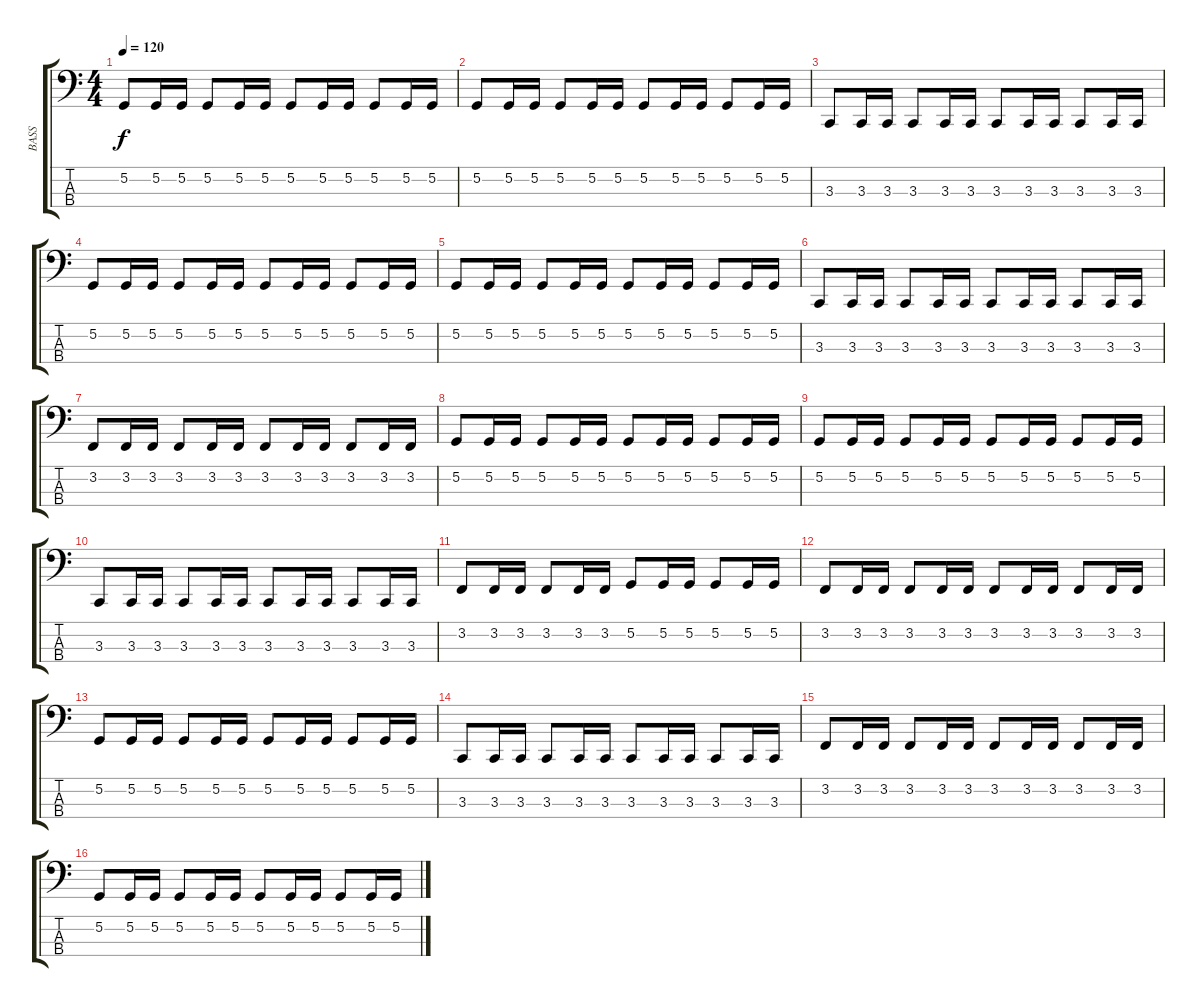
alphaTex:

\track ("BASS" "BASS") {instrument ocarina}
\staff {score tabs}
\tuning (G2 D2 A1 E1) {hide}
\ts (4 4)
\tempo 120
\clef f4
\ks c
5.2.8{dy f} 5.2.16 5.2.16 5.2.8 5.2.16 5.2.16 5.2.8 5.2.16 5.2.16 5.2.8 5.2.16 5.2.16 |
5.2.8 5.2.16 5.2.16 5.2.8 5.2.16 5.2.16 5.2.8 5.2.16 5.2.16 5.2.8 5.2.16 5.2.16 |
3.3.8 3.3.16 3.3.16 3.3.8 3.3.16 3.3.16 3.3.8 3.3.16 3.3.16 3.3.8 3.3.16 3.3.16 |
5.2.8 5.2.16 5.2.16 5.2.8 5.2.16 5.2.16 5.2.8 5.2.16 5.2.16 5.2.8 5.2.16 5.2.16 |
5.2.8 5.2.16 5.2.16 5.2.8 5.2.16 5.2.16 5.2.8 5.2.16 5.2.16 5.2.8 5.2.16 5.2.16 |
3.3.8 3.3.16 3.3.16 3.3.8 3.3.16 3.3.16 3.3.8 3.3.16 3.3.16 3.3.8 3.3.16 3.3.16 |
3.2.8 3.2.16 3.2.16 3.2.8 3.2.16 3.2.16 3.2.8 3.2.16 3.2.16 3.2.8 3.2.16 3.2.16 |
5.2.8 5.2.16 5.2.16 5.2.8 5.2.16 5.2.16 5.2.8 5.2.16 5.2.16 5.2.8 5.2.16 5.2.16 |
5.2.8 5.2.16 5.2.16 5.2.8 5.2.16 5.2.16 5.2.8 5.2.16 5.2.16 5.2.8 5.2.16 5.2.16 |
3.3.8 3.3.16 3.3.16 3.3.8 3.3.16 3.3.16 3.3.8 3.3.16 3.3.16 3.3.8 3.3.16 3.3.16 |
3.2.8 3.2.16 3.2.16 3.2.8 3.2.16 3.2.16 5.2.8 5.2.16 5.2.16 5.2.8 5.2.16 5.2.16 |
3.2.8 3.2.16 3.2.16 3.2.8 3.2.16 3.2.16 3.2.8 3.2.16 3.2.16 3.2.8 3.2.16 3.2.16 |
5.2.8 5.2.16 5.2.16 5.2.8 5.2.16 5.2.16 5.2.8 5.2.16 5.2.16 5.2.8 5.2.16 5.2.16 |
3.3.8 3.3.16 3.3.16 3.3.8 3.3.16 3.3.16 3.3.8 3.3.16 3.3.16 3.3.8 3.3.16 3.3.16 |
3.2.8 3.2.16 3.2.16 3.2.8 3.2.16 3.2.16 3.2.8 3.2.16 3.2.16 3.2.8 3.2.16 3.2.16 |
5.2.8 5.2.16 5.2.16 5.2.8 5.2.16 5.2.16 5.2.8 5.2.16 5.2.16 5.2.8 5.2.16 5.2.16
